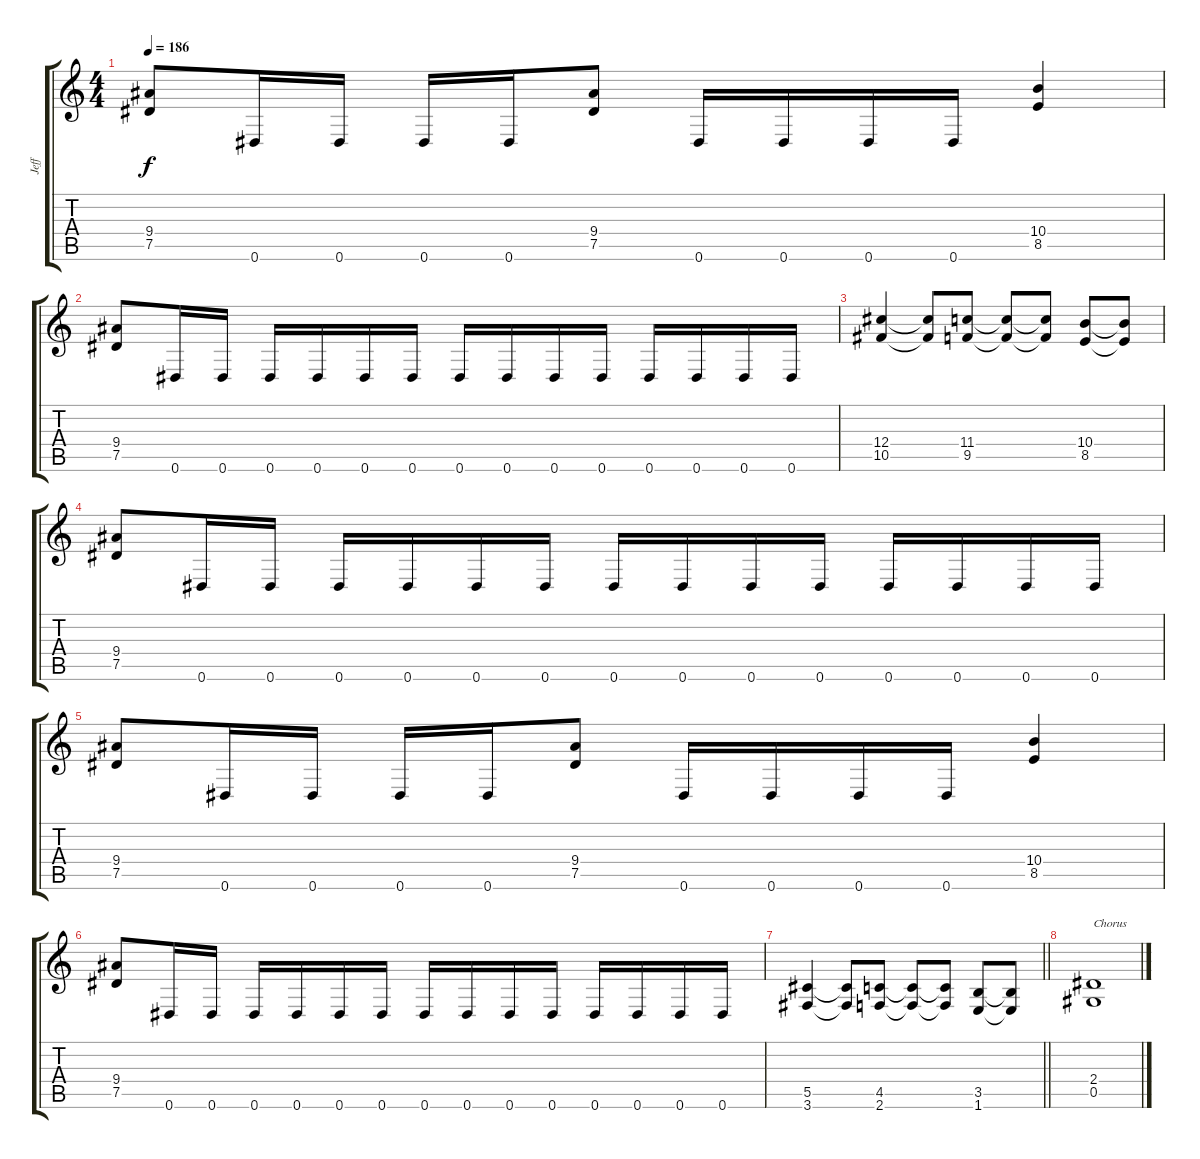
\track ("Jeff" "Jeff") {instrument distortionguitar}
\staff {score tabs}
\tuning (Eb4 Bb3 Gb3 Db3 Ab2 Eb2) {hide}
\ts (4 4)
\tempo 186
\clef g2
\ks c
(9.4 7.5).8{dy f} 0.6.16 0.6.16 0.6.16 0.6.16 (9.4 7.5).8 0.6.16 0.6.16 0.6.16 0.6.16 (10.4 8.5).4 |
(9.4 7.5).8 0.6.16 0.6.16 0.6.16 0.6.16 0.6.16 0.6.16 0.6.16 0.6.16 0.6.16 0.6.16 0.6.16 0.6.16 0.6.16 0.6.16 |
(12.4 10.5).4 (12.4{t} 10.5{t}).8 (11.4 9.5).8 (11.4{t} 9.5{t}).8 (11.4{t} 9.5{t}).8 (10.4 8.5).8 (10.4{t} 8.5{t}).8 |
(9.4 7.5).8 0.6.16 0.6.16 0.6.16 0.6.16 0.6.16 0.6.16 0.6.16 0.6.16 0.6.16 0.6.16 0.6.16 0.6.16 0.6.16 0.6.16 |
(9.4 7.5).8 0.6.16 0.6.16 0.6.16 0.6.16 (9.4 7.5).8 0.6.16 0.6.16 0.6.16 0.6.16 (10.4 8.5).4 |
(9.4 7.5).8 0.6.16 0.6.16 0.6.16 0.6.16 0.6.16 0.6.16 0.6.16 0.6.16 0.6.16 0.6.16 0.6.16 0.6.16 0.6.16 0.6.16 |
\barLineRight lightlight
(5.5 3.6).4 (5.5{t} 3.6{t}).8 (4.5 2.6).8 (4.5{t} 2.6{t}).8 (4.5{t} 2.6{t}).8 (3.5 1.6).8 (3.5{t} 1.6{t}).8 |
(2.4 0.5).1{txt "Chorus"}
